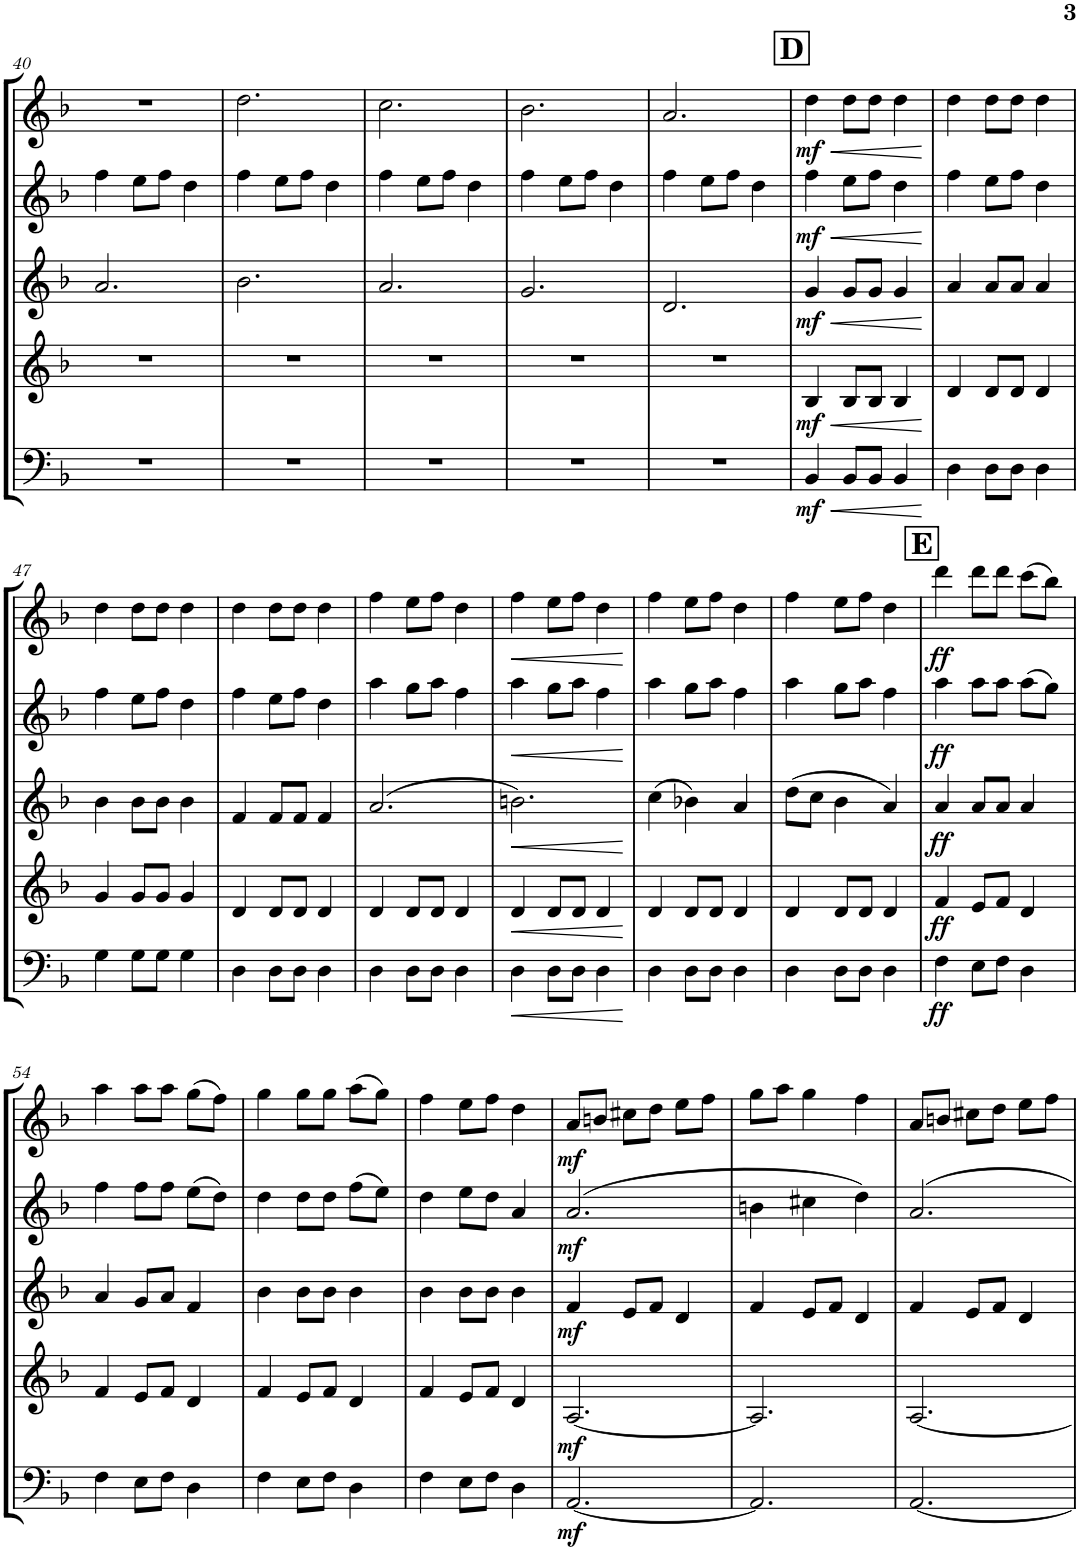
**kern	**dynam	**kern	**dynam	**kern	**dynam	**kern	**dynam	**kern	**dynam
*part5	*part5	*part4	*part4	*part3	*part3	*part2	*part2	*part1	*part1
*staff5	*staff5	*staff4	*staff4	*staff3	*staff3	*staff2	*staff2	*staff1	*staff1
*I"Bassoon	*	*I"Horn in F	*	*I"Bb Clarinet	*	*I"Oboe	*	*I"Flute	*
*I'Bsn	*	*I'Hn	*	*I'Cl	*	*I'Ob	*	*I'Fl	*
!!LO:PB:g=z
*clefF4	*	*clefG2	*	*clefG2	*	*clefG2	*	*clefG2	*
*	*	*ITrd4c7	*	*ITrd1c2	*	*	*	*	*
*k[b-]	*	*k[b-]	*	*k[b-]	*	*k[b-]	*	*k[b-]	*
*M3/4	*	*M3/4	*	*M3/4	*	*M3/4	*	*M3/4	*
=40	=40	=40	=40	=40	=40	=40	=40	=40	=40
2.r	.	2.r	.	2.a/	.	4ff\	.	2.r	.
.	.	.	.	.	.	8ee\L	.	.	.
.	.	.	.	.	.	8ff\J	.	.	.
.	.	.	.	.	.	4dd\	.	.	.
=41	=41	=41	=41	=41	=41	=41	=41	=41	=41
2.r	.	2.r	.	2.b-\	.	4ff\	.	2.dd\	.
.	.	.	.	.	.	8ee\L	.	.	.
.	.	.	.	.	.	8ff\J	.	.	.
.	.	.	.	.	.	4dd\	.	.	.
=42	=42	=42	=42	=42	=42	=42	=42	=42	=42
2.r	.	2.r	.	2.a/	.	4ff\	.	2.cc\	.
.	.	.	.	.	.	8ee\L	.	.	.
.	.	.	.	.	.	8ff\J	.	.	.
.	.	.	.	.	.	4dd\	.	.	.
=43	=43	=43	=43	=43	=43	=43	=43	=43	=43
2.r	.	2.r	.	2.g/	.	4ff\	.	2.b-\	.
.	.	.	.	.	.	8ee\L	.	.	.
.	.	.	.	.	.	8ff\J	.	.	.
.	.	.	.	.	.	4dd\	.	.	.
=44	=44	=44	=44	=44	=44	=44	=44	=44	=44
2.r	.	2.r	.	2.d/	.	4ff\	.	2.a/	.
.	.	.	.	.	.	8ee\L	.	.	.
.	.	.	.	.	.	8ff\J	.	.	.
.	.	.	.	.	.	4dd\	.	.	.
!!LO:REH:place=s1:a:B:cj:fs=14:t=D
=45	=45	=45	=45	=45	=45	=45	=45	=45	=45
!	!LO:HP:b	!	!LO:HP:b	!	!LO:HP:b	!	!LO:HP:b	!	!LO:HP:b
!	!LO:DY:n=1:b	!	!LO:DY:n=1:b	!	!LO:DY:n=1:b	!	!LO:DY:n=1:b	!	!LO:DY:n=1:b
4BB-/	< mf	4B-/	< mf	4g/	< mf	4ff\	< mf	4dd\	< mf
8BB-/L	.	8B-/L	.	8g/L	.	8ee\L	.	8dd\L	.
8BB-/J	.	8B-/J	.	8g/J	.	8ff\J	.	8dd\J	.
4BB-/	.	4B-/	.	4g/	.	4dd\	.	4dd\	.
.	[	.	[	.	[	.	[	.	[
=46	=46	=46	=46	=46	=46	=46	=46	=46	=46
4D\	.	4d/	.	4a/	.	4ff\	.	4dd\	.
8D\L	.	8d/L	.	8a/L	.	8ee\L	.	8dd\L	.
8D\J	.	8d/J	.	8a/J	.	8ff\J	.	8dd\J	.
4D\	.	4d/	.	4a/	.	4dd\	.	4dd\	.
!!LO:LB:g=z
=47	=47	=47	=47	=47	=47	=47	=47	=47	=47
4G\	.	4g/	.	4b-\	.	4ff\	.	4dd\	.
8G\L	.	8g/L	.	8b-\L	.	8ee\L	.	8dd\L	.
8G\J	.	8g/J	.	8b-\J	.	8ff\J	.	8dd\J	.
4G\	.	4g/	.	4b-\	.	4dd\	.	4dd\	.
=48	=48	=48	=48	=48	=48	=48	=48	=48	=48
4D\	.	4d/	.	4f/	.	4ff\	.	4dd\	.
8D\L	.	8d/L	.	8f/L	.	8ee\L	.	8dd\L	.
8D\J	.	8d/J	.	8f/J	.	8ff\J	.	8dd\J	.
4D\	.	4d/	.	4f/	.	4dd\	.	4dd\	.
=49	=49	=49	=49	=49	=49	=49	=49	=49	=49
4D\	.	4d/	.	(2.a/	.	4aa\	.	4ff\	.
8D\L	.	8d/L	.	.	.	8gg\L	.	8ee\L	.
8D\J	.	8d/J	.	.	.	8aa\J	.	8ff\J	.
4D\	.	4d/	.	.	.	4ff\	.	4dd\	.
=50	=50	=50	=50	=50	=50	=50	=50	=50	=50
!	!LO:HP:b	!	!LO:HP:b	!	!LO:HP:b	!	!LO:HP:b	!	!LO:HP:b
4D\	<	4d/	<	2.bn\)	<	4aa\	<	4ff\	<
8D\L	.	8d/L	.	.	.	8gg\L	.	8ee\L	.
8D\J	.	8d/J	.	.	.	8aa\J	.	8ff\J	.
4D\	.	4d/	.	.	.	4ff\	.	4dd\	.
.	[	.	[	.	[	.	[	.	[
=51	=51	=51	=51	=51	=51	=51	=51	=51	=51
4D\	.	4d/	.	(4cc\	.	4aa\	.	4ff\	.
8D\L	.	8d/L	.	4b-X\)	.	8gg\L	.	8ee\L	.
8D\J	.	8d/J	.	.	.	8aa\J	.	8ff\J	.
4D\	.	4d/	.	4a/	.	4ff\	.	4dd\	.
=52	=52	=52	=52	=52	=52	=52	=52	=52	=52
4D\	.	4d/	.	(8dd\L	.	4aa\	.	4ff\	.
.	.	.	.	8cc\J	.	.	.	.	.
8D\L	.	8d/L	.	4b-\	.	8gg\L	.	8ee\L	.
8D\J	.	8d/J	.	.	.	8aa\J	.	8ff\J	.
4D\	.	4d/	.	4a/)	.	4ff\	.	4dd\	.
!!LO:REH:place=s1:a:B:cj:fs=14:t=E
=53	=53	=53	=53	=53	=53	=53	=53	=53	=53
!	!LO:DY:b	!	!LO:DY:b	!	!LO:DY:b	!	!LO:DY:b	!	!LO:DY:b
4F\	ff	4f/	ff	4a/	ff	4aa\	ff	4ddd\	ff
8E\L	.	8e/L	.	8a/L	.	8aa\L	.	8ddd\L	.
8F\J	.	8f/J	.	8a/J	.	8aa\J	.	8ddd\J	.
4D\	.	4d/	.	4a/	.	(8aa\L	.	(8ccc\L	.
.	.	.	.	.	.	8gg\J)	.	8bb-\J)	.
!!LO:LB:g=z
=54	=54	=54	=54	=54	=54	=54	=54	=54	=54
4F\	.	4f/	.	4a/	.	4ff\	.	4aa\	.
8E\L	.	8e/L	.	8g/L	.	8ff\L	.	8aa\L	.
8F\J	.	8f/J	.	8a/J	.	8ff\J	.	8aa\J	.
4D\	.	4d/	.	4f/	.	(8ee\L	.	(8gg\L	.
.	.	.	.	.	.	8dd\J)	.	8ff\J)	.
=55	=55	=55	=55	=55	=55	=55	=55	=55	=55
4F\	.	4f/	.	4b-\	.	4dd\	.	4gg\	.
8E\L	.	8e/L	.	8b-\L	.	8dd\L	.	8gg\L	.
8F\J	.	8f/J	.	8b-\J	.	8dd\J	.	8gg\J	.
4D\	.	4d/	.	4b-\	.	(8ff\L	.	(8aa\L	.
.	.	.	.	.	.	8ee\J)	.	8gg\J)	.
=56	=56	=56	=56	=56	=56	=56	=56	=56	=56
4F\	.	4f/	.	4b-\	.	4dd\	.	4ff\	.
8E\L	.	8e/L	.	8b-\L	.	8ee\L	.	8ee\L	.
8F\J	.	8f/J	.	8b-\J	.	8dd\J	.	8ff\J	.
4D\	.	4d/	.	4b-\	.	4a/	.	4dd\	.
=57	=57	=57	=57	=57	=57	=57	=57	=57	=57
!	!LO:DY:b	!	!LO:DY:b	!	!LO:DY:b	!	!LO:DY:b	!	!LO:DY:b
[2.AA/	mf	[2.A/	mf	4f/	mf	(2.a/	mf	8a/L	mf
.	.	.	.	.	.	.	.	8bn/J	.
.	.	.	.	8e/L	.	.	.	8cc#X\L	.
.	.	.	.	8f/J	.	.	.	8dd\J	.
.	.	.	.	4d/	.	.	.	8ee\L	.
.	.	.	.	.	.	.	.	8ff\J	.
=58	=58	=58	=58	=58	=58	=58	=58	=58	=58
2.AA/]	.	2.A/]	.	4f/	.	4bn\	.	8gg\L	.
.	.	.	.	.	.	.	.	8aa\J	.
.	.	.	.	8e/L	.	4cc#X\	.	4gg\	.
.	.	.	.	8f/J	.	.	.	.	.
.	.	.	.	4d/	.	4dd\)	.	4ff\	.
=59	=59	=59	=59	=59	=59	=59	=59	=59	=59
[2.AA/	.	[2.A/	.	4f/	.	2.a/	.	8a/L	.
.	.	.	.	.	.	.	.	8bn/J	.
.	.	.	.	8e/L	.	.	.	8cc#X\L	.
.	.	.	.	8f/J	.	.	.	8dd\J	.
.	.	.	.	4d/	.	.	.	8ee\L	.
.	.	.	.	.	.	.	.	8ff\J	.
=	=	=	=	=	=	=	=	=	=
*-	*-	*-	*-	*-	*-	*-	*-	*-	*-
